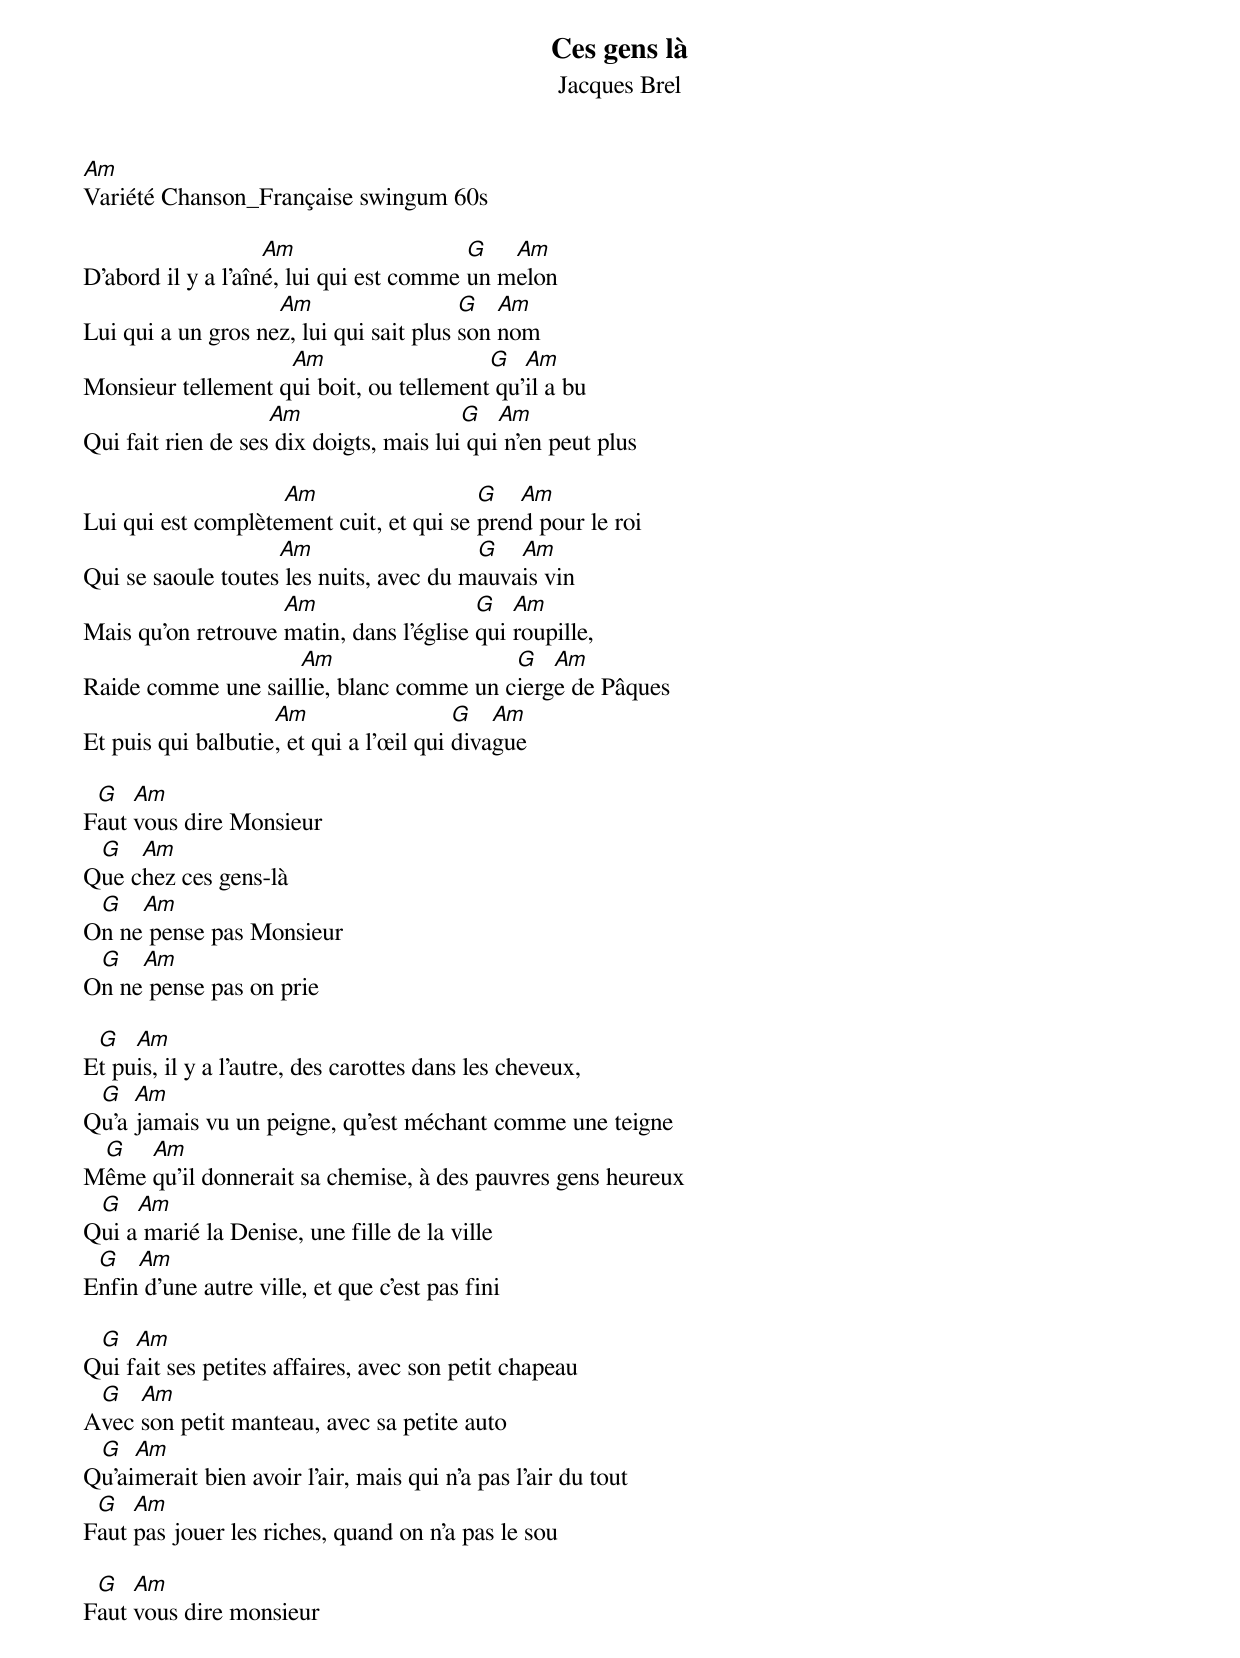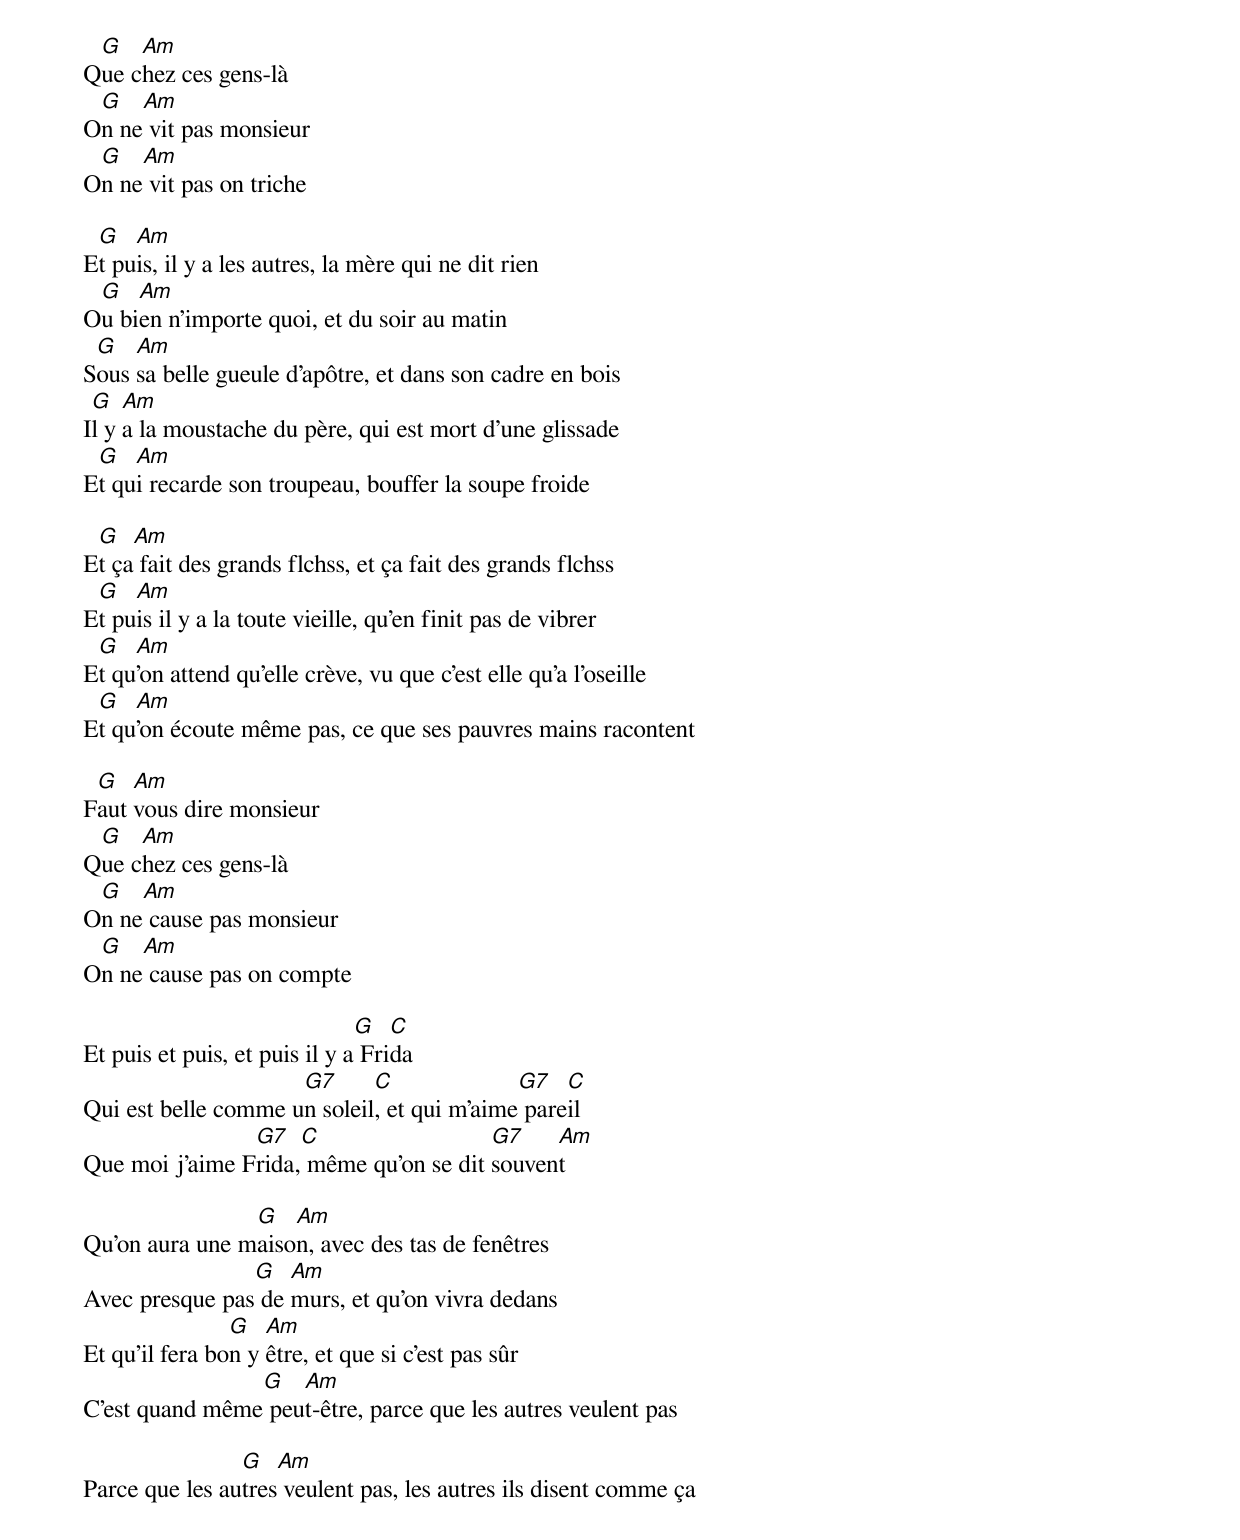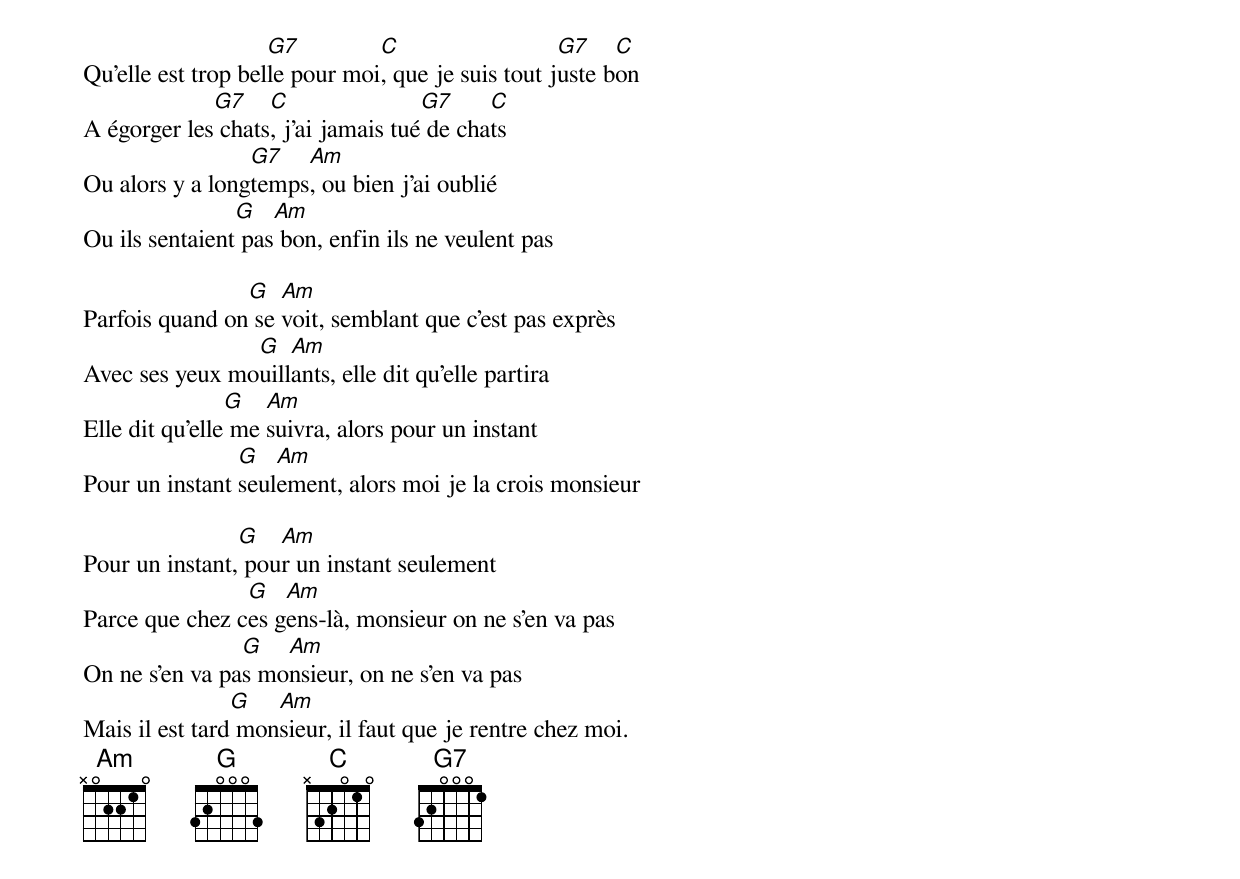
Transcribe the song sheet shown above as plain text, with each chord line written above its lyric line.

Ces gens là
Jacques Brel
Am
Variété Chanson_Française swingum 60s

                    Am                   G   Am
D'abord il y a l'aîné, lui qui est comme un melon
                    Am                   G   Am
Lui qui a un gros nez, lui qui sait plus son nom
                    Am                   G   Am
Monsieur tellement qui boit, ou tellement qu'il a bu
                    Am                   G   Am
Qui fait rien de ses dix doigts, mais lui qui n'en peut plus

                    Am                   G   Am
Lui qui est complètement cuit, et qui se prend pour le roi
                    Am                   G   Am
Qui se saoule toutes les nuits, avec du mauvais vin
                    Am                   G   Am
Mais qu'on retrouve matin, dans l'église qui roupille,
                    Am                   G   Am
Raide comme une saillie, blanc comme un cierge de Pâques
                    Am                   G   Am
Et puis qui balbutie, et qui a l'œil qui divague

 G   Am
Faut vous dire Monsieur
 G   Am
Que chez ces gens-là
 G   Am
On ne pense pas Monsieur
 G   Am
On ne pense pas on prie

 G   Am
Et puis, il y a l'autre, des carottes dans les cheveux,
 G   Am
Qu'a jamais vu un peigne, qu'est méchant comme une teigne
 G   Am
Même qu'il donnerait sa chemise, à des pauvres gens heureux
 G   Am
Qui a marié la Denise, une fille de la ville
 G   Am
Enfin d'une autre ville, et que c'est pas fini

 G   Am
Qui fait ses petites affaires, avec son petit chapeau
 G   Am
Avec son petit manteau, avec sa petite auto
 G   Am
Qu'aimerait bien avoir l'air, mais qui n'a pas l'air du tout
 G   Am
Faut pas jouer les riches, quand on n'a pas le sou

 G   Am
Faut vous dire monsieur
 G   Am
Que chez ces gens-là
 G   Am
On ne vit pas monsieur
 G   Am
On ne vit pas on triche

 G   Am
Et puis, il y a les autres, la mère qui ne dit rien
 G   Am
Ou bien n'importe quoi, et du soir au matin
 G   Am
Sous sa belle gueule d'apôtre, et dans son cadre en bois
 G   Am
Il y a la moustache du père, qui est mort d'une glissade
 G   Am
Et qui recarde son troupeau, bouffer la soupe froide

 G   Am
Et ça fait des grands flchss, et ça fait des grands flchss
 G   Am
Et puis il y a la toute vieille, qu'en finit pas de vibrer
 G   Am
Et qu'on attend qu'elle crève, vu que c'est elle qu'a l'oseille
 G   Am
Et qu'on écoute même pas, ce que ses pauvres mains racontent

 G   Am
Faut vous dire monsieur
 G   Am
Que chez ces gens-là
 G   Am
On ne cause pas monsieur
 G   Am
On ne cause pas on compte

                               G   C
Et puis et puis, et puis il y a Frida
                     G7      C              G7   C
Qui est belle comme un soleil, et qui m'aime pareil
                G7   C                  G7    Am
Que moi j'aime Frida, même qu'on se dit souvent

                G   Am
Qu'on aura une maison, avec des tas de fenêtres
                G   Am
Avec presque pas de murs, et qu'on vivra dedans
                G   Am
Et qu'il fera bon y être, et que si c'est pas sûr
                G   Am
C'est quand même peut-être, parce que les autres veulent pas

                G   Am
Parce que les autres veulent pas, les autres ils disent comme ça
                    G7         C                   G7    C
Qu'elle est trop belle pour moi, que je suis tout juste bon
             G7    C                G7     C
A égorger les chats, j'ai jamais tué de chats
                 G7   Am
Ou alors y a longtemps, ou bien j'ai oublié
                G   Am
Ou ils sentaient pas bon, enfin ils ne veulent pas

                G   Am
Parfois quand on se voit, semblant que c'est pas exprès
                G   Am
Avec ses yeux mouillants, elle dit qu'elle partira
                G   Am
Elle dit qu'elle me suivra, alors pour un instant
                G   Am
Pour un instant seulement, alors moi je la crois monsieur

                G   Am
Pour un instant, pour un instant seulement
                G   Am
Parce que chez ces gens-là, monsieur on ne s'en va pas
                G   Am
On ne s'en va pas monsieur, on ne s'en va pas
                G   Am
Mais il est tard monsieur, il faut que je rentre chez moi.
